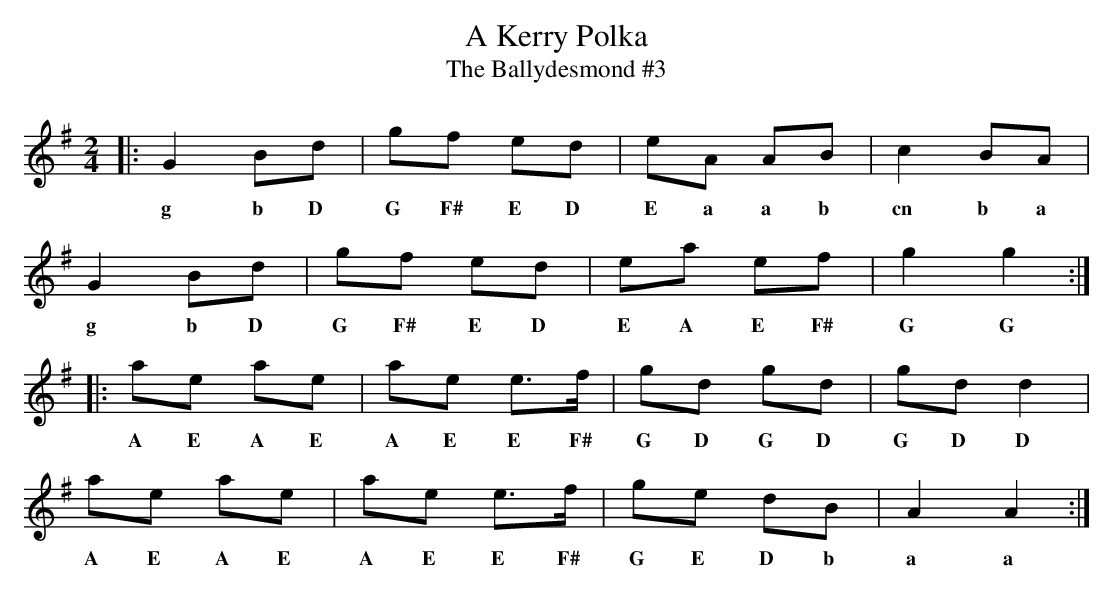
X:1
T:Kerry Polka, A
T:Ballydesmond #3, The
M:2/4
L:1/8
K:Gmaj
|:G2 Bd|gf ed|eA AB|c2 BA|
w:g b D G F# E D E a a b cn b a
G2 Bd|gf ed|ea ef|g2 g2:|
w:g b D G F# E D E A E F# G G
|:ae ae|ae e>f|gd gd|gd d2|
w:A E A E A E E F# G D G D G D D
ae ae|ae e>f|ge dB|A2 A2:|
w:A E A E A E E F# G E D b a a
